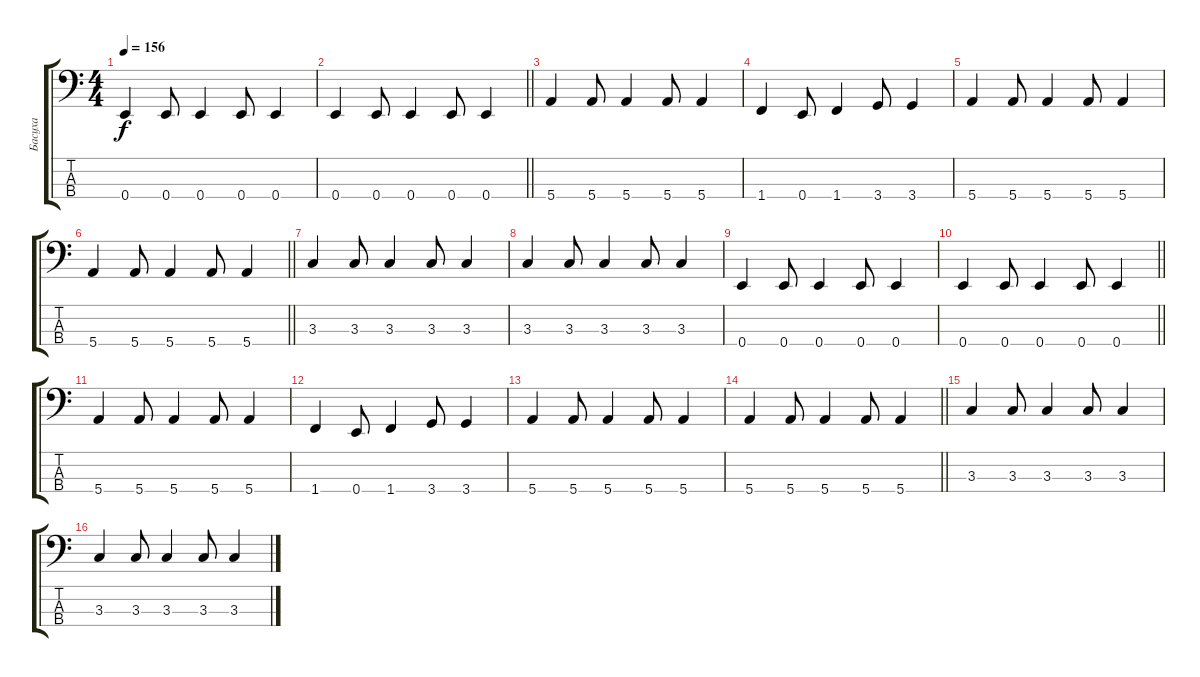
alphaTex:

\track ("Басуха" "Басуха") {instrument electricbassfinger}
\staff {score tabs}
\tuning (G2 D2 A1 E1) {hide}
\ts (4 4)
\tempo 156
\clef f4
\ks c
0.4.4{dy f} 0.4.8 0.4.4 0.4.8 0.4.4 |
\barLineRight lightlight
0.4.4 0.4.8 0.4.4 0.4.8 0.4.4 |
5.4.4 5.4.8 5.4.4 5.4.8 5.4.4 |
1.4.4 0.4.8 1.4.4 3.4.8 3.4.4 |
5.4.4 5.4.8 5.4.4 5.4.8 5.4.4 |
\barLineRight lightlight
5.4.4 5.4.8 5.4.4 5.4.8 5.4.4 |
3.3.4 3.3.8 3.3.4 3.3.8 3.3.4 |
3.3.4 3.3.8 3.3.4 3.3.8 3.3.4 |
0.4.4 0.4.8 0.4.4 0.4.8 0.4.4 |
\barLineRight lightlight
0.4.4 0.4.8 0.4.4 0.4.8 0.4.4 |
5.4.4 5.4.8 5.4.4 5.4.8 5.4.4 |
1.4.4 0.4.8 1.4.4 3.4.8 3.4.4 |
5.4.4 5.4.8 5.4.4 5.4.8 5.4.4 |
\barLineRight lightlight
5.4.4 5.4.8 5.4.4 5.4.8 5.4.4 |
3.3.4 3.3.8 3.3.4 3.3.8 3.3.4 |
3.3.4 3.3.8 3.3.4 3.3.8 3.3.4
